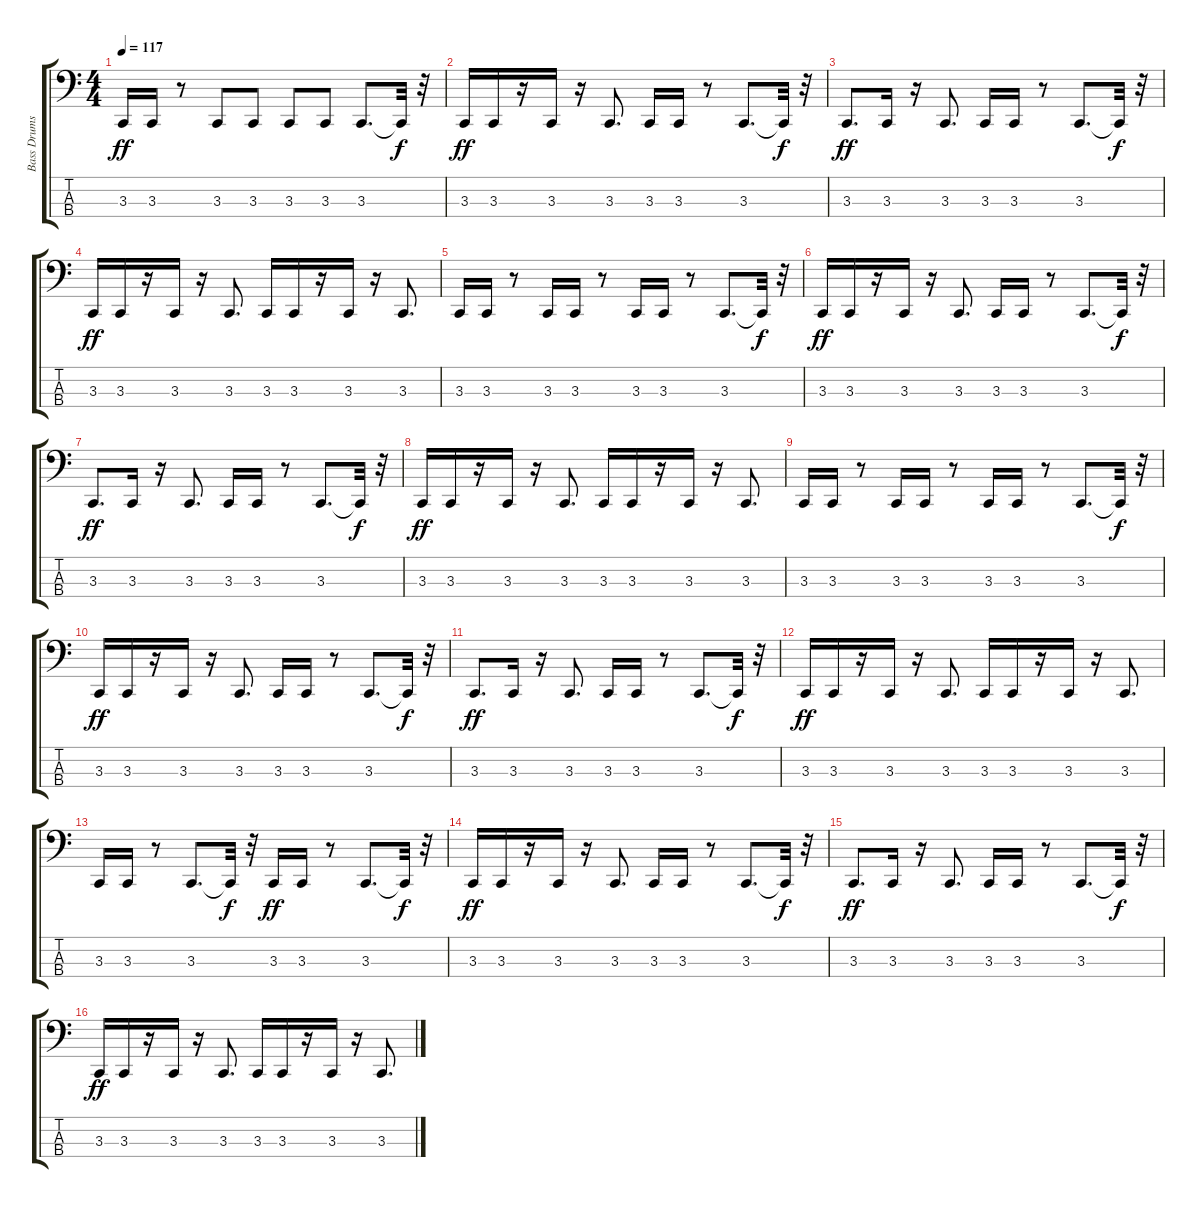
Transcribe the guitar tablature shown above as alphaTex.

\track ("Bass Drums" "Bass Drums") {instrument drawbarorgan}
\staff {score tabs}
\tuning (G2 D2 A1 E1) {hide}
\ts (4 4)
\tempo 117
\clef f4
\ks c
3.3.16{dy ff} 3.3.16 r.8 3.3.8 3.3.8 3.3.8 3.3.8 3.3.8{d} 3.3{t}.32{dy f} r.32 |
3.3.16{dy ff} 3.3.16 r.16 3.3.16 r.16 3.3.8{d} 3.3.16 3.3.16 r.8 3.3.8{d} 3.3{t}.32{dy f} r.32 |
3.3.8{d dy ff} 3.3.16 r.16 3.3.8{d} 3.3.16 3.3.16 r.8 3.3.8{d} 3.3{t}.32{dy f} r.32 |
3.3.16{dy ff} 3.3.16 r.16 3.3.16 r.16 3.3.8{d} 3.3.16 3.3.16 r.16 3.3.16 r.16 3.3.8{d} |
3.3.16 3.3.16 r.8 3.3.16 3.3.16 r.8 3.3.16 3.3.16 r.8 3.3.8{d} 3.3{t}.32{dy f} r.32 |
3.3.16{dy ff} 3.3.16 r.16 3.3.16 r.16 3.3.8{d} 3.3.16 3.3.16 r.8 3.3.8{d} 3.3{t}.32{dy f} r.32 |
3.3.8{d dy ff} 3.3.16 r.16 3.3.8{d} 3.3.16 3.3.16 r.8 3.3.8{d} 3.3{t}.32{dy f} r.32 |
3.3.16{dy ff} 3.3.16 r.16 3.3.16 r.16 3.3.8{d} 3.3.16 3.3.16 r.16 3.3.16 r.16 3.3.8{d} |
3.3.16 3.3.16 r.8 3.3.16 3.3.16 r.8 3.3.16 3.3.16 r.8 3.3.8{d} 3.3{t}.32{dy f} r.32 |
3.3.16{dy ff} 3.3.16 r.16 3.3.16 r.16 3.3.8{d} 3.3.16 3.3.16 r.8 3.3.8{d} 3.3{t}.32{dy f} r.32 |
3.3.8{d dy ff} 3.3.16 r.16 3.3.8{d} 3.3.16 3.3.16 r.8 3.3.8{d} 3.3{t}.32{dy f} r.32 |
3.3.16{dy ff} 3.3.16 r.16 3.3.16 r.16 3.3.8{d} 3.3.16 3.3.16 r.16 3.3.16 r.16 3.3.8{d} |
3.3.16 3.3.16 r.8 3.3.8{d} 3.3{t}.32{dy f} r.32 3.3.16{dy ff} 3.3.16 r.8 3.3.8{d} 3.3{t}.32{dy f} r.32 |
3.3.16{dy ff} 3.3.16 r.16 3.3.16 r.16 3.3.8{d} 3.3.16 3.3.16 r.8 3.3.8{d} 3.3{t}.32{dy f} r.32 |
3.3.8{d dy ff} 3.3.16 r.16 3.3.8{d} 3.3.16 3.3.16 r.8 3.3.8{d} 3.3{t}.32{dy f} r.32 |
3.3.16{dy ff} 3.3.16 r.16 3.3.16 r.16 3.3.8{d} 3.3.16 3.3.16 r.16 3.3.16 r.16 3.3.8{d}
